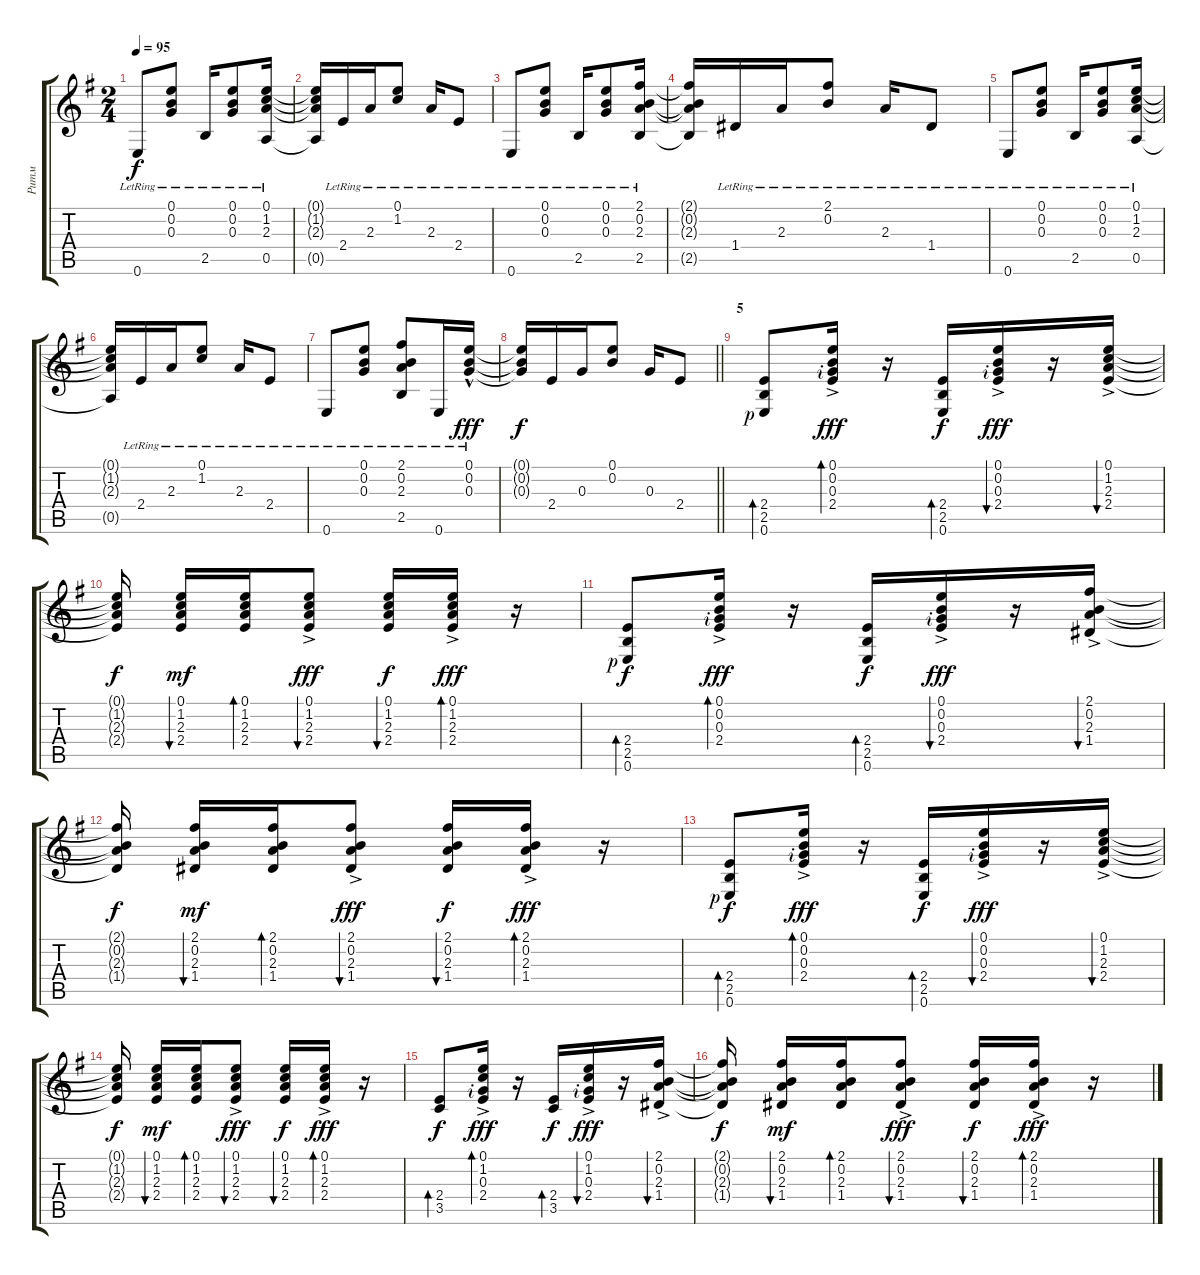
\track ("Ритм" "Ритм") {instrument electricguitarmuted}
\staff {score tabs}
\tuning (E4 B3 G3 D3 A2 E2) {hide}
\ts (2 4)
\tempo 95
\clef g2
\ks eminor
0.6{lr}.8{dy f} (0.1{lr} 0.2{lr} 0.3{lr}).8 2.5{lr}.16 (0.1{lr} 0.2{lr} 0.3{lr}).8 (0.1{lr} 1.2{lr} 2.3{lr} 0.5{lr}).16 |
(0.1{t} 1.2{t} 2.3{t} 0.5{t}).16 2.4{lr}.16 2.3{lr}.16 (0.1{lr} 1.2{lr}).8 2.3{lr}.16 2.4{lr}.8 |
0.6{lr}.8 (0.1{lr} 0.2{lr} 0.3{lr}).8 2.5{lr}.16 (0.1{lr} 0.2{lr} 0.3{lr}).8 (2.1{lr} 0.2{lr} 2.3{lr} 2.5{lr}).16 |
(2.1{t} 0.2{t} 2.3{t} 2.5{t}).16 1.4{lr}.16 2.3{lr}.16 (2.1{lr} 0.2{lr}).8 2.3{lr}.16 1.4{lr}.8 |
0.6{lr}.8 (0.1{lr} 0.2{lr} 0.3{lr}).8 2.5{lr}.16 (0.1{lr} 0.2{lr} 0.3{lr}).8 (0.1{lr} 1.2{lr} 2.3{lr} 0.5{lr}).16 |
(0.1{t} 1.2{t} 2.3{t} 0.5{t}).16 2.4{lr}.16 2.3{lr}.16 (0.1{lr} 1.2{lr}).8 2.3{lr}.16 2.4{lr}.8 |
0.6{lr}.8 (0.1{lr} 0.2{lr} 0.3).8 (2.1{lr} 0.2{lr} 2.3{lr} 2.5{lr}).8 0.6{lr}.16 (0.1{hac lr} 0.2{hac lr} 0.3{hac lr}).16{dy fff} |
\barLineRight lightlight
(0.1{t} 0.2{t} 0.3{t}).16{dy f} 2.4.16 0.3.16 (0.1 0.2).8 0.3.16 2.4.8 |
\section ("" "5")
(2.4 2.5 0.6{rf 1}).8{bd 30} (0.1{ac} 0.2{ac} 0.3{ac rf 2} 2.4{ac}).16{bd 30 dy fff} r.16{beam merge} (2.4 2.5 0.6).16{bd 30 dy f beam merge} (0.1{ac} 0.2{ac} 0.3{ac rf 2} 2.4{ac}).16{bu 30 dy fff} r.16 (0.1{ac} 1.2{ac} 2.3{ac} 2.4{ac}).16{bu 30} |
(0.1{t} 1.2{t} 2.3{t} 2.4{t}).16{dy f beam split} (0.1 1.2 2.3 2.4).16{bu 30 dy mf} (0.1 1.2 2.3 2.4).16{bd 30} (0.1{ac} 1.2{ac} 2.3{ac} 2.4{ac}).8{bu 30 dy fff} (0.1 1.2 2.3 2.4).16{bu 30 dy f} (0.1{ac} 1.2{ac} 2.3{ac} 2.4{ac}).16{bd 30 dy fff} r.16 |
(2.4 2.5 0.6{rf 1}).8{bd 30 dy f} (0.1{ac} 0.2{ac} 0.3{ac rf 2} 2.4{ac}).16{bd 30 dy fff} r.16{beam merge} (2.4 2.5 0.6).16{bd 30 dy f beam merge} (0.1{ac} 0.2{ac} 0.3{ac rf 2} 2.4{ac}).16{bu 30 dy fff} r.16 (2.1{ac} 0.2{ac} 2.3{ac} 1.4{ac}).16{bu 30} |
(2.1{t} 0.2{t} 2.3{t} 1.4{t}).16{dy f beam split} (2.1 0.2 2.3 1.4).16{bu 30 dy mf} (2.1 0.2 2.3 1.4).16{bd 30} (2.1{ac} 0.2{ac} 2.3{ac} 1.4{ac}).8{bu 30 dy fff} (2.1 0.2 2.3 1.4).16{bu 30 dy f} (2.1{ac} 0.2{ac} 2.3{ac} 1.4{ac}).16{bd 30 dy fff} r.16 |
(2.4 2.5 0.6{rf 1}).8{bd 30 dy f} (0.1{ac} 0.2{ac} 0.3{ac rf 2} 2.4{ac}).16{bd 30 dy fff} r.16{beam merge} (2.4 2.5 0.6).16{bd 30 dy f beam merge} (0.1{ac} 0.2{ac} 0.3{ac rf 2} 2.4{ac}).16{bu 30 dy fff} r.16 (0.1{ac} 1.2{ac} 2.3{ac} 2.4{ac}).16{bu 30} |
(0.1{t} 1.2{t} 2.3{t} 2.4{t}).16{dy f beam split} (0.1 1.2 2.3 2.4).16{bu 30 dy mf} (0.1 1.2 2.3 2.4).16{bd 30} (0.1{ac} 1.2{ac} 2.3{ac} 2.4{ac}).8{bu 30 dy fff} (0.1 1.2 2.3 2.4).16{bu 30 dy f} (0.1{ac} 1.2{ac} 2.3{ac} 2.4{ac}).16{bd 30 dy fff} r.16 |
(2.4 3.5).8{bd 30 dy f} (0.1{ac} 1.2{ac} 0.3{ac rf 2} 2.4{ac}).16{bd 30 dy fff} r.16{beam merge} (2.4 3.5).16{bd 30 dy f beam merge} (0.1{ac} 1.2{ac} 0.3{ac rf 2} 2.4{ac}).16{bu 30 dy fff} r.16 (2.1{ac} 0.2{ac} 2.3{ac} 1.4{ac}).16{bu 30} |
(2.1{t} 0.2{t} 2.3{t} 1.4{t}).16{dy f beam split} (2.1 0.2 2.3 1.4).16{bu 30 dy mf} (2.1 0.2 2.3 1.4).16{bd 30} (2.1{ac} 0.2{ac} 2.3{ac} 1.4{ac}).8{bu 30 dy fff} (2.1 0.2 2.3 1.4).16{bu 30 dy f} (2.1{ac} 0.2{ac} 2.3{ac} 1.4{ac}).16{bd 30 dy fff} r.16
